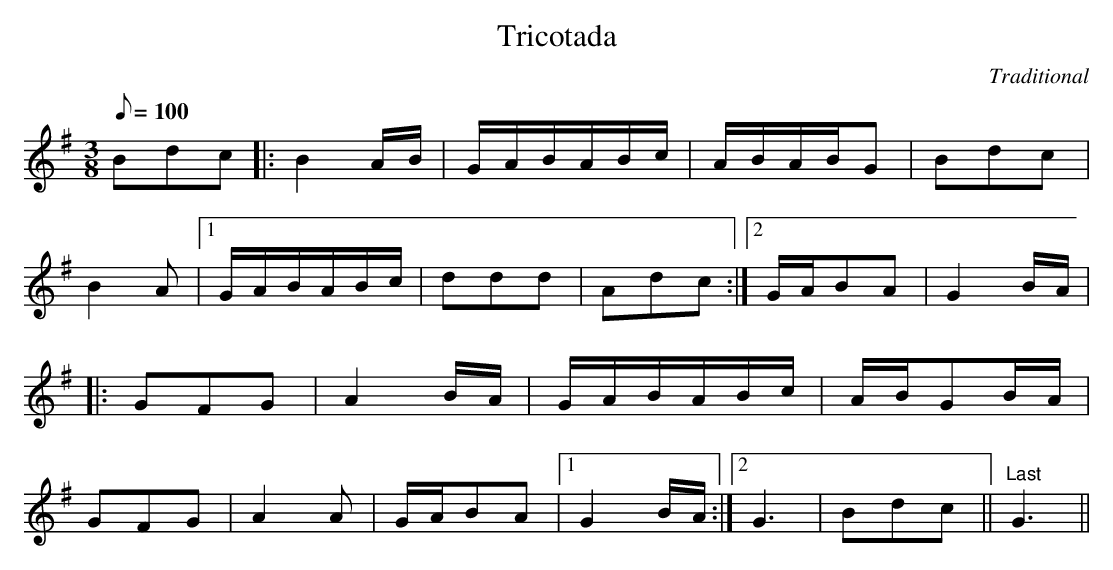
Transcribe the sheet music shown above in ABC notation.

X:1
T:Tricotada
C:Traditional
L:1/8
M:3/8
Q:100
K:GMajor
Bdc|:B2 A/2B/2|G/2A/2B/2A/2B/2c/2|A/2B/2A/2B/2G|Bdc|!
B2 A|1G/2A/2B/2A/B/2c/2|ddd|Adc:|2G/2A/2BA|G2B/2A/2|!
|:GFG|A2  B/2A/2|G/2A/2B/2A/2B/2c/2|A/2B/2GB/2A/2|!
GFG|A2 A|G/2A/2BA|1G2B/2A/2:|2G3|Bdc||"Last"G3  ||
